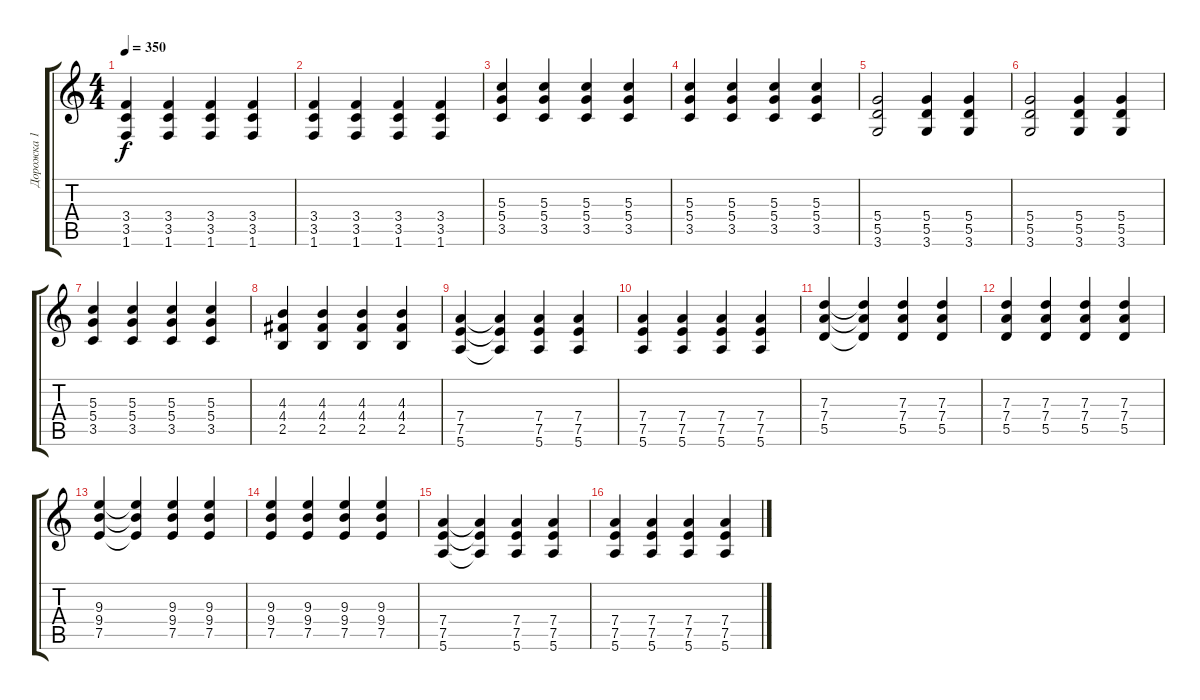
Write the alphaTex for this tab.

\track ("Дорожка 1" "Дорожка 1") {instrument overdrivenguitar}
\staff {score tabs}
\tuning (E4 B3 G3 D3 A2 E2) {hide}
\ts (4 4)
\tempo 350
\clef g2
\ks c
(3.4 3.5 1.6).4{dy f} (3.4 3.5 1.6).4 (3.4 3.5 1.6).4 (3.4 3.5 1.6).4 |
(3.4 3.5 1.6).4 (3.4 3.5 1.6).4 (3.4 3.5 1.6).4 (3.4 3.5 1.6).4 |
(5.3 5.4 3.5).4 (5.3 5.4 3.5).4 (5.3 5.4 3.5).4 (5.3 5.4 3.5).4 |
(5.3 5.4 3.5).4 (5.3 5.4 3.5).4 (5.3 5.4 3.5).4 (5.3 5.4 3.5).4 |
(5.4 5.5 3.6).2 (5.4 5.5 3.6).4 (5.4 5.5 3.6).4 |
(5.4 5.5 3.6).2 (5.4 5.5 3.6).4 (5.4 5.5 3.6).4 |
(5.3 5.4 3.5).4 (5.3 5.4 3.5).4 (5.3 5.4 3.5).4 (5.3 5.4 3.5).4 |
(4.3 4.4 2.5).4 (4.3 4.4 2.5).4 (4.3 4.4 2.5).4 (4.3 4.4 2.5).4 |
(7.4 7.5 5.6).4 (7.4{t} 7.5{t} 5.6{t}).4 (7.4 7.5 5.6).4 (7.4 7.5 5.6).4 |
(7.4 7.5 5.6).4 (7.4 7.5 5.6).4 (7.4 7.5 5.6).4 (7.4 7.5 5.6).4 |
(7.3 7.4 5.5).4 (7.3{t} 7.4{t} 5.5{t}).4 (7.3 7.4 5.5).4 (7.3 7.4 5.5).4 |
(7.3 7.4 5.5).4 (7.3 7.4 5.5).4 (7.3 7.4 5.5).4 (7.3 7.4 5.5).4 |
(9.3 9.4 7.5).4 (9.3{t} 9.4{t} 7.5{t}).4 (9.3 9.4 7.5).4 (9.3 9.4 7.5).4 |
(9.3 9.4 7.5).4 (9.3 9.4 7.5).4 (9.3 9.4 7.5).4 (9.3 9.4 7.5).4 |
(7.4 7.5 5.6).4 (7.4{t} 7.5{t} 5.6{t}).4 (7.4 7.5 5.6).4 (7.4 7.5 5.6).4 |
(7.4 7.5 5.6).4 (7.4 7.5 5.6).4 (7.4 7.5 5.6).4 (7.4 7.5 5.6).4
